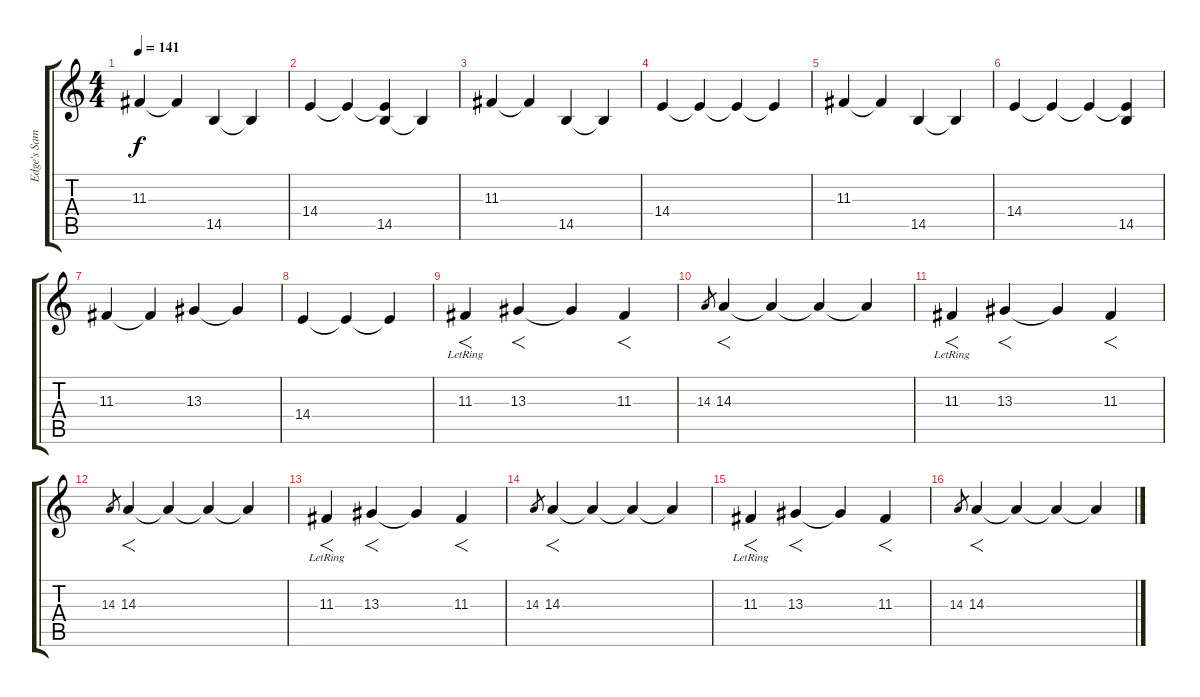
\track ("Edge's Sampler  IV" "Edge's Sam") {instrument pad6metallic}
\staff {score tabs}
\tuning (E4 B3 G3 D3 A2 E2) {hide}
\ts (4 4)
\tempo 141
\clef g2
\ks c
11.3.4{dy f instrument pad6metallic} 11.3{t}.4 14.5.4 14.5{t}.4 |
14.4.4 14.4{t}.4 (14.4{t} 14.5).4 14.5{t}.4 |
11.3.4 11.3{t}.4 14.5.4 14.5{t}.4 |
14.4.4 14.4{t}.4 14.4{t}.4 14.4{t}.4 |
11.3.4 11.3{t}.4 14.5.4 14.5{t}.4 |
14.4.4 14.4{t}.4 14.4{t}.4 (14.4{t} 14.5).4 |
11.3.4 11.3{t}.4 13.3.4 13.3{t}.4 |
14.4.4 14.4{t}.4 14.4{t}.4 |
11.3{lr}.4{f volume 0} 13.3.4{f} 13.3{t}.4 11.3.4{f} |
14.3.8{gr} 14.3.4{f} 14.3{t}.4 14.3{t}.4 14.3{t}.4 |
11.3{lr}.4{f} 13.3.4{f} 13.3{t}.4 11.3.4{f} |
14.3.8{gr} 14.3.4{f} 14.3{t}.4 14.3{t}.4 14.3{t}.4 |
11.3{lr}.4{f} 13.3.4{f} 13.3{t}.4 11.3.4{f} |
14.3.8{gr} 14.3.4{f} 14.3{t}.4 14.3{t}.4 14.3{t}.4 |
11.3{lr}.4{f} 13.3.4{f} 13.3{t}.4 11.3.4{f} |
14.3.8{gr} 14.3.4{f} 14.3{t}.4 14.3{t}.4 14.3{t}.4
